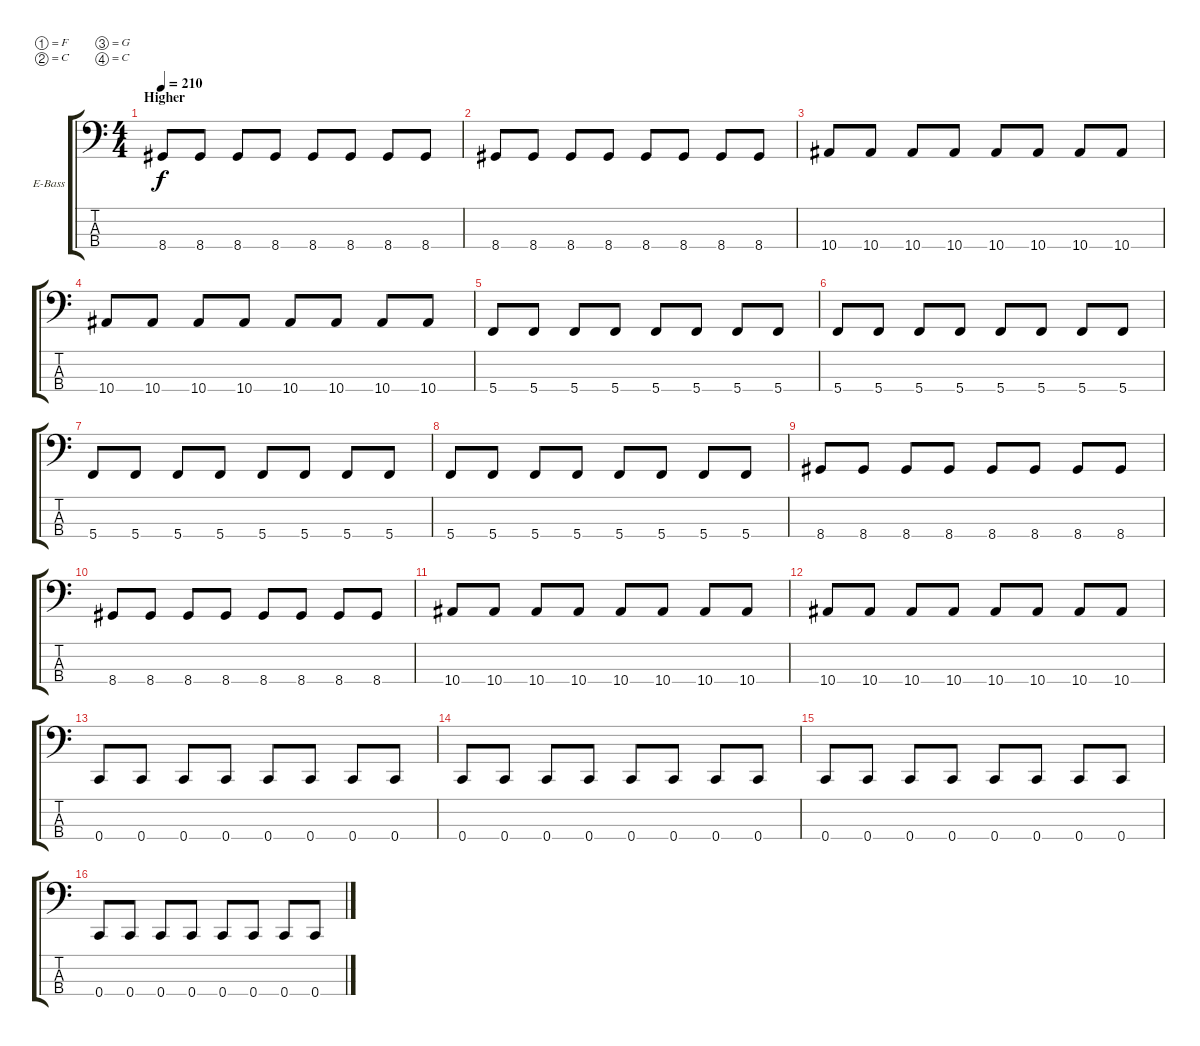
\defaultSystemsLayout 4
\bracketExtendMode groupsimilarinstruments
\firstSystemTrackNameOrientation horizontal
\otherSystemsTrackNameOrientation horizontal
\track ("Bass" "E-Bass") {instrument electricbassfinger}
\staff {score tabs}
\tuning (F2 C2 G1 C1)
\ts (4 4)
\section ("" "Higher")
\tempo 210
\clef f4
\ks c
8.4.8{dy f} 8.4.8 8.4.8 8.4.8 8.4.8 8.4.8 8.4.8 8.4.8 |
8.4.8 8.4.8 8.4.8 8.4.8 8.4.8 8.4.8 8.4.8 8.4.8 |
10.4.8 10.4.8 10.4.8 10.4.8 10.4.8 10.4.8 10.4.8 10.4.8 |
10.4.8 10.4.8 10.4.8 10.4.8 10.4.8 10.4.8 10.4.8 10.4.8 |
5.4.8 5.4.8 5.4.8 5.4.8 5.4.8 5.4.8 5.4.8 5.4.8 |
5.4.8 5.4.8 5.4.8 5.4.8 5.4.8 5.4.8 5.4.8 5.4.8 |
5.4.8 5.4.8 5.4.8 5.4.8 5.4.8 5.4.8 5.4.8 5.4.8 |
5.4.8 5.4.8 5.4.8 5.4.8 5.4.8 5.4.8 5.4.8 5.4.8 |
8.4.8 8.4.8 8.4.8 8.4.8 8.4.8 8.4.8 8.4.8 8.4.8 |
8.4.8 8.4.8 8.4.8 8.4.8 8.4.8 8.4.8 8.4.8 8.4.8 |
10.4.8 10.4.8 10.4.8 10.4.8 10.4.8 10.4.8 10.4.8 10.4.8 |
10.4.8 10.4.8 10.4.8 10.4.8 10.4.8 10.4.8 10.4.8 10.4.8 |
0.4.8 0.4.8 0.4.8 0.4.8 0.4.8 0.4.8 0.4.8 0.4.8 |
0.4.8 0.4.8 0.4.8 0.4.8 0.4.8 0.4.8 0.4.8 0.4.8 |
0.4.8 0.4.8 0.4.8 0.4.8 0.4.8 0.4.8 0.4.8 0.4.8 |
0.4.8 0.4.8 0.4.8 0.4.8 0.4.8 0.4.8 0.4.8 0.4.8
